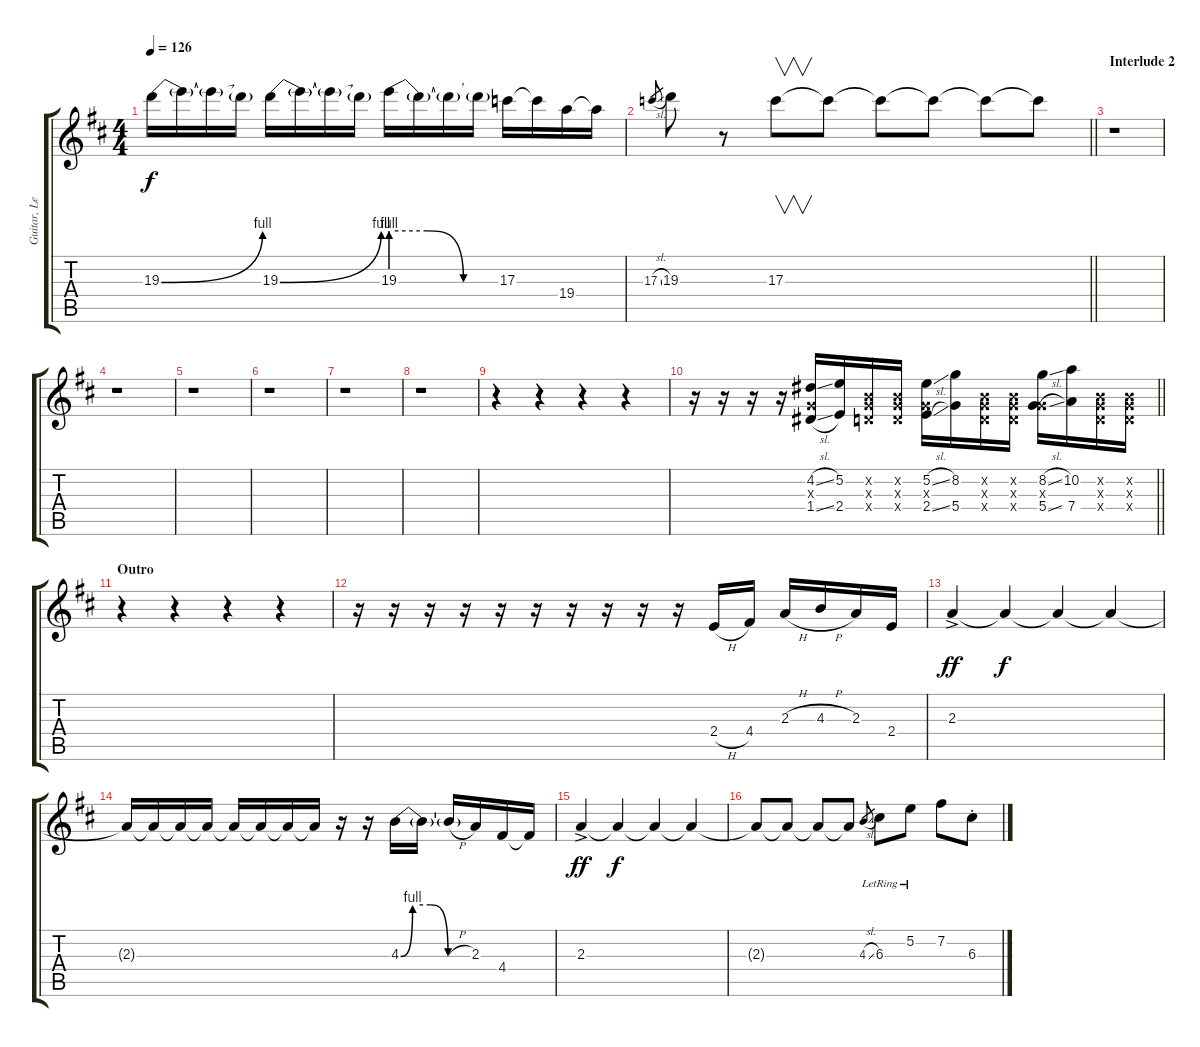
\track ("Guitar, Lead overdub" "Guitar, Le") {instrument distortionguitar}
\staff {score tabs}
\tuning (E4 B3 G3 D3 A2 E2) {hide}
\ts (4 4)
\tempo 126
\clef g2
\ks d
19.3{be (bend 0 0 60 4)}.16{dy f} 19.3{t}.16 19.3{t}.16 19.3{t}.16 19.3{be (bend 0 0 60 4)}.16 19.3{t}.16 19.3{t}.16 19.3{t}.16 19.3{be (custom 0 4 20 4 40 0 60 0)}.16 19.3{t}.16 19.3{t}.16 19.3{t}.16 17.3.16 17.3{t}.16 19.4.16 19.4{t}.16 |
\barLineRight lightlight
17.3{sl}.8{gr} 19.3.8 r.8 17.3.8{v} 17.3{t}.8 17.3{t}.8 17.3{t}.8 17.3{t}.8 17.3{t}.8 |
\section ("" "Interlude 2")
r.1 |
r.1 |
r.1 |
r.1 |
r.1 |
r.1 |
r.4 r.4 r.4 r.4 |
\barLineRight lightlight
r.16 r.16 r.16 r.16 (4.2{sl} 0.3{x} 1.4{sl}).16 (5.2 2.4).16 (0.2{x} 0.3{x} 0.4{x}).16 (0.2{x} 0.3{x} 0.4{x}).16 (5.2{sl} 0.3{x} 2.4{sl}).16 (8.2 5.4).16 (0.2{x} 0.3{x} 0.4{x}).16 (0.2{x} 0.3{x} 0.4{x}).16 (8.2{sl} 0.3{x} 5.4{sl}).16 (10.2 7.4).16 (0.2{x} 0.3{x} 0.4{x}).16 (0.2{x} 0.3{x} 0.4{x}).16 |
\section ("" "Outro")
r.4 r.4 r.4 r.4 |
r.16 r.16 r.16 r.16 r.16 r.16 r.16 r.16 r.16 r.16 2.4{h}.16 4.4.16 2.3{h}.16 4.3{h}.16 2.3.16 2.4.16 |
2.3{ac}.4{dy ff} 2.3{t}.4{dy f} 2.3{t}.4 2.3{t}.4 |
2.3{t}.16 2.3{t}.16 2.3{t}.16 2.3{t}.16 2.3{t}.16 2.3{t}.16 2.3{t}.16 2.3{t}.16 r.16 r.16 4.3{be (custom 0 0 10 4 25 4 40 0 60 0)}.16 4.3{t}.16 4.3{h t}.16 2.3.16 4.4.16 4.4{t}.16 |
2.3{ac}.4{dy ff} 2.3{t}.4{dy f} 2.3{t}.4 2.3{t}.4 |
2.3{t}.8 2.3{t}.8 2.3{t}.8 2.3{t}.8 4.3{sl}.8{gr} 6.3{lr}.8 5.2{lr}.8 7.2.8 6.3{st}.8
